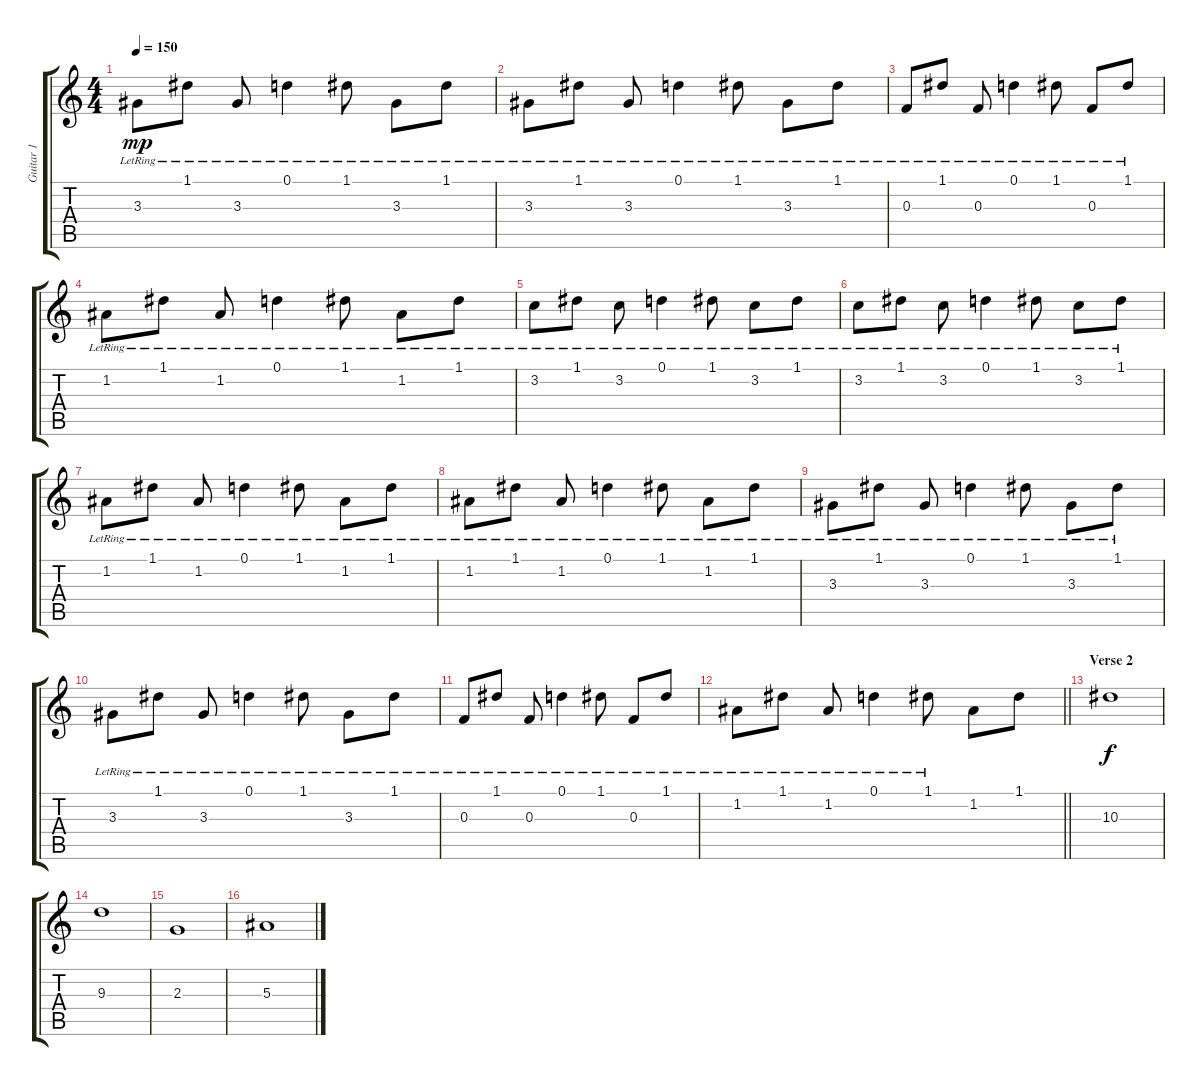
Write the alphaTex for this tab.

\track ("Guitar 1" "Guitar 1") {instrument distortionguitar}
\staff {score tabs}
\tuning (D4 A3 F3 C3 G2 C2) {hide}
\ts (4 4)
\tempo 150
\clef g2
\ks c
3.3{lr}.8{dy mp} 1.1{lr}.8 3.3{lr}.8 0.1{lr}.4 1.1{lr}.8 3.3{lr}.8 1.1{lr}.8 |
3.3{lr}.8 1.1{lr}.8 3.3{lr}.8 0.1{lr}.4 1.1{lr}.8 3.3{lr}.8 1.1{lr}.8 |
0.3{lr}.8 1.1{lr}.8 0.3{lr}.8 0.1{lr}.4 1.1{lr}.8 0.3{lr}.8 1.1{lr}.8 |
1.2{lr}.8 1.1{lr}.8 1.2{lr}.8 0.1{lr}.4 1.1{lr}.8 1.2{lr}.8 1.1{lr}.8 |
3.2{lr}.8 1.1{lr}.8 3.2{lr}.8 0.1{lr}.4 1.1{lr}.8 3.2{lr}.8 1.1{lr}.8 |
3.2{lr}.8 1.1{lr}.8 3.2{lr}.8 0.1{lr}.4 1.1{lr}.8 3.2{lr}.8 1.1{lr}.8 |
1.2{lr}.8 1.1{lr}.8 1.2{lr}.8 0.1{lr}.4 1.1{lr}.8 1.2{lr}.8 1.1{lr}.8 |
1.2{lr}.8 1.1{lr}.8 1.2{lr}.8 0.1{lr}.4 1.1{lr}.8 1.2{lr}.8 1.1{lr}.8 |
3.3{lr}.8 1.1{lr}.8 3.3{lr}.8 0.1{lr}.4 1.1{lr}.8 3.3{lr}.8 1.1{lr}.8 |
3.3{lr}.8 1.1{lr}.8 3.3{lr}.8 0.1{lr}.4 1.1{lr}.8 3.3{lr}.8 1.1{lr}.8 |
0.3{lr}.8 1.1{lr}.8 0.3{lr}.8 0.1{lr}.4 1.1{lr}.8 0.3{lr}.8 1.1{lr}.8 |
\barLineRight lightlight
1.2{lr}.8 1.1{lr}.8 1.2{lr}.8 0.1{lr}.4 1.1{lr}.8 1.2.8 1.1.8 |
\section ("" "Verse 2")
10.3.1{dy f} |
9.3.1 |
2.3.1 |
5.3.1
